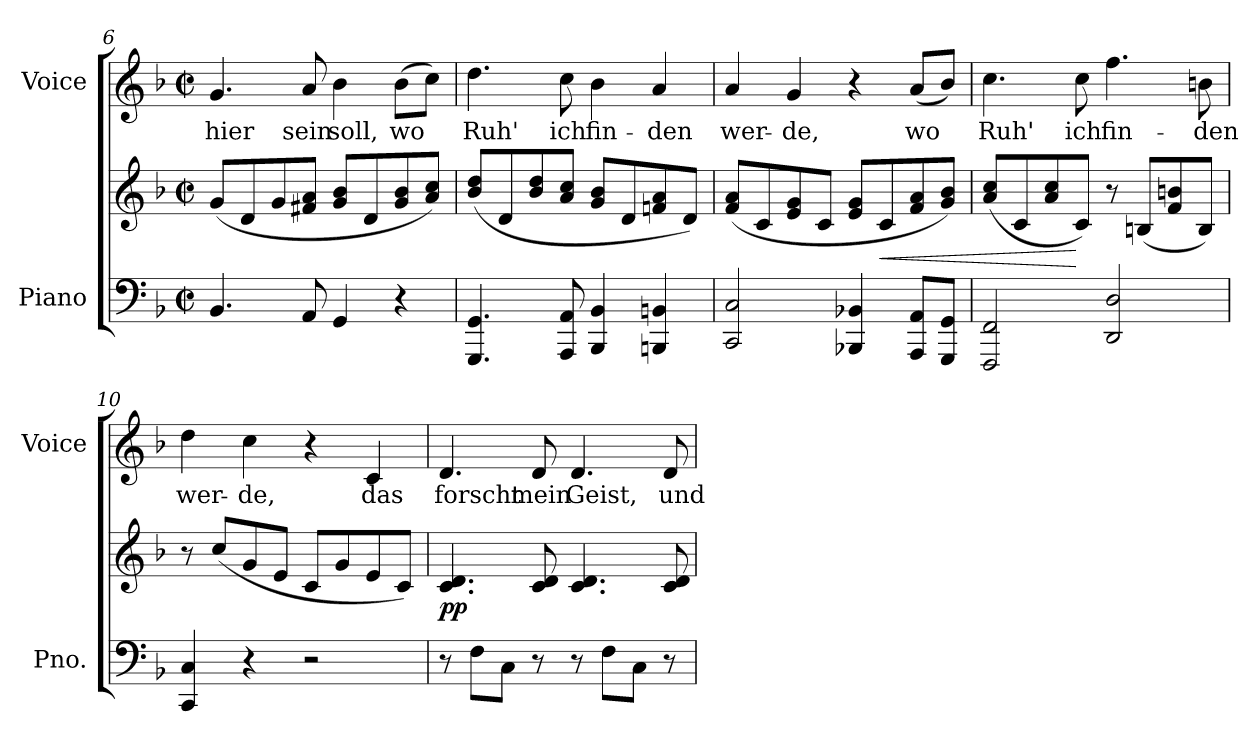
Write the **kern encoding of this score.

**kern	**kern	**dynam	**kern	**text
*part2	*part2	*part2	*part1	*part1
*staff3	*staff2	*staff2/3	*staff1	*staff1
*I"Piano	*	*	*I"Voice	*
*I'Pno.	*	*	*I'Voice	*
*clefF4	*clefG2	*	*clefG2	*
*k[b-]	*k[b-]	*	*k[b-]	*
*F:	*F:	*	*F:	*
*M2/2	*M2/2	*	*M2/2	*
*met(c|)	*met(c|)	*	*met(c|)	*
=6	=6	=6	=6	=6
!	!	!	!	!LO:LY:b:color=#000000
4.BB-i/	(8gi/L	.	4.gi/	hier
.	8di/	.	.	.
.	8gi/	.	.	.
!	!	!	!	!LO:LY:b:color=#000000
8AAi/	8f#Xi/ 8aiJ	.	8ai/	sein
!	!	!	!	!LO:LY:b:color=#000000
4GGi/	8gi/ 8b-iL	.	4b-i\	soll,
.	8di/	.	.	.
!	!	!	!	!LO:LY:b:color=#000000
4r	8gi/ 8b-i	.	(8b-i\L	wo
.	8ai/ 8cciJ)	.	8cci\J)	.
=7	=7	=7	=7	=7
!	!	!	!	!LO:LY:b:color=#000000
4.GGGi/ 4.GGi	(8b-i/ 8ddiL	.	4.ddi\	Ruh'
.	8di/	.	.	.
.	8b-i/ 8ddi	.	.	.
!	!	!	!	!LO:LY:b:color=#000000
8AAAi/ 8AAi	8ai/ 8cciJ	.	8cci\	ich
!	!	!	!	!LO:LY:b:color=#000000
4BBB-i/ 4BB-i	8gi/ 8b-iL	.	4b-i\	fin-
.	8di/	.	.	.
!	!	!	!	!LO:LY:b:color=#000000
4BBBni/ 4BBni	8fni/ 8ai	.	4ai/	-den
.	8di/J)	.	.	.
!!LO:LB:g=z
=8	=8	=8	=8	=8
!	!	!	!	!LO:LY:b:color=#000000
2CCi/ 2Ci	(8fi/ 8aiL	.	4ai/	wer-
.	8ci/	.	.	.
!	!	!	!	!LO:LY:b:color=#000000
.	8ei/ 8gi	.	4gi/	-de,
.	8ci/J	.	.	.
4BBB-Xi/ 4BB-Xi	8ei/ 8giL	.	4r	.
!	!	!LO:HP:b	!	!
.	8ci/	<	.	.
!	!	!	!	!LO:LY:b:color=#000000
8AAAi/ 8AAiL	8fi/ 8ai	.	(8ai/L	wo
8GGGi/ 8GGiJ	8gi/ 8b-iJ)	.	8b-i/J)	.
=9	=9	=9	=9	=9
!	!	!	!	!LO:LY:b:color=#000000
2FFFi/ 2FFi	(8ai/ 8cciL	.	4.cci\	Ruh'
.	8ci/	.	.	.
.	8ai/ 8cci	.	.	.
!	!	!	!	!LO:LY:b:color=#000000
.	8ci/J)	[	8cci\	ich
!	!	!	!	!LO:LY:b:color=#000000
2DDi/ 2Di	8r	.	4.ffi\	fin-
.	(8Bni/L	.	.	.
.	8fi/ 8bni	.	.	.
!	!	!	!	!LO:LY:b:color=#000000
.	8Bi/J)	.	8bni\	-den
=10	=10	=10	=10	=10
!	!	!	!	!LO:LY:b:color=#000000
4CCi/ 4Ci	8r	.	4ddi\	wer-
.	(8cci/L	.	.	.
!	!	!	!	!LO:LY:b:color=#000000
4r	8gi/	.	4cci\	-de,
.	8ei/J	.	.	.
2r	8ci/L	.	4r	.
.	8gi/	.	.	.
!	!	!	!	!LO:LY:b:color=#000000
.	8ei/	.	4ci/	das
.	8ci/J)	.	.	.
!!LO:PB:g=z
=11	=11	=11	=11	=11
!	!	!	!	!LO:LY:b:color=#000000
8r	4.ci/ 4.di	pp	4.di/	forscht
8Fi\L	.	.	.	.
8Ci\J	.	.	.	.
!	!	!	!	!LO:LY:b:color=#000000
8r	8ci/ 8di	.	8di/	mein
!	!	!	!	!LO:LY:b:color=#000000
8r	4.ci/ 4.di	.	4.di/	Geist,
8Fi\L	.	.	.	.
8Ci\J	.	.	.	.
!	!	!	!	!LO:LY:b:color=#000000
8r	8ci/ 8di	.	8di/	und
=	=	=	=	=
*-	*-	*-	*-	*-
